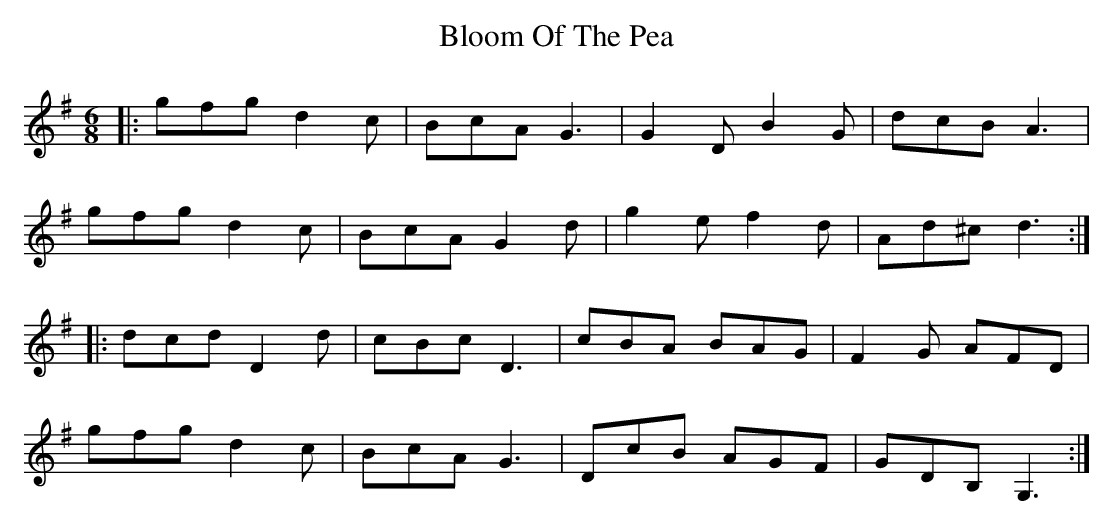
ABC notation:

X:1
T: Bloom Of The Pea
M: 6/8
L: 1/8
K: Gmaj
|:gfg d2c|BcA G3|G2D B2G|dcB A3|
gfg d2c|BcA G2d|g2e f2d|Ad^c d3:|
|:dcd D2d|cBc D3|cBA BAG|F2G AFD|
gfg d2c|BcA G3|DcB AGF|GDB, G,3:|
